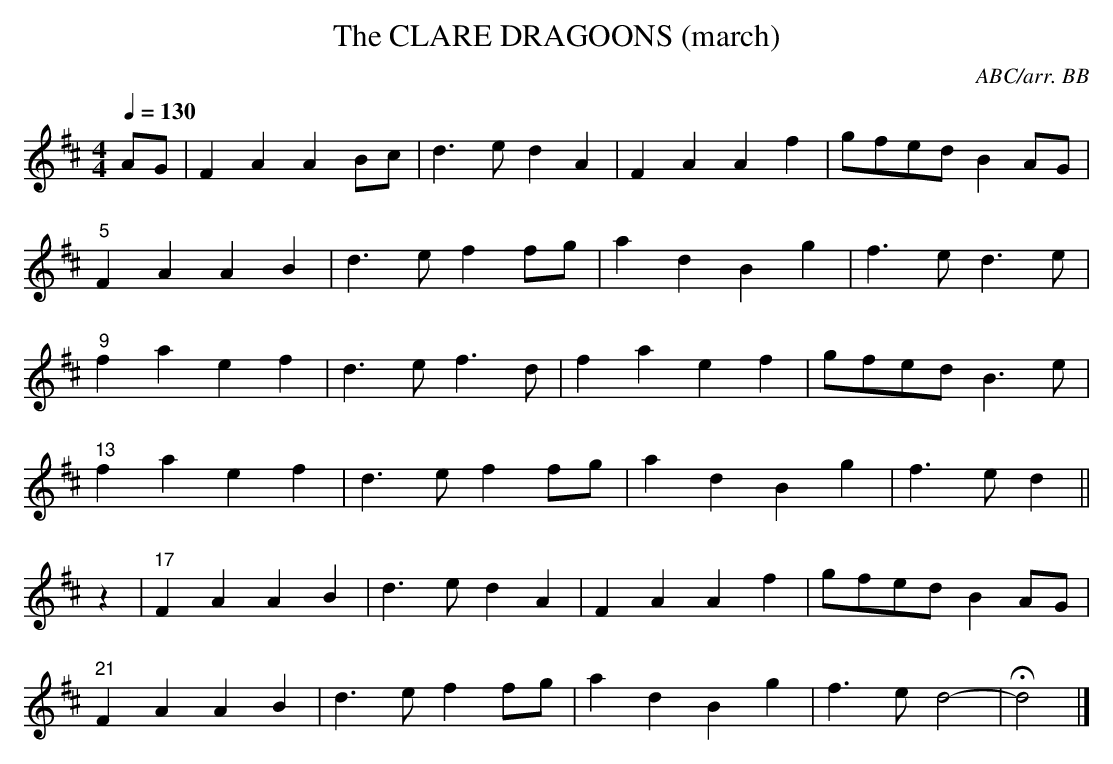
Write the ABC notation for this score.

X:1
T:CLARE DRAGOONS (march), The
C:ABC/arr. BB
M:4/4
L:1/8
Q:1/4=130
K:D
AG|F2A2 A2Bc|d3e d2A2|F2A2 A2f2|gfed B2AG|
"5"F2A2 A2B2|d3e f2fg|a2d2 B2g2|f3e d3e|
"9"f2a2 e2f2|d3e f3d|f2a2 e2f2|gfed B3e|
"13"f2a2 e2f2|d3e f2fg|a2d2 B2g2|f3e d2 ||
z2|"17"F2A2 A2B2|d3e d2A2|F2A2 A2f2|gfed B2AG|
"21"F2A2 A2B2|d3e f2fg|a2d2 B2g2|f3e d4- |Hd4|]
